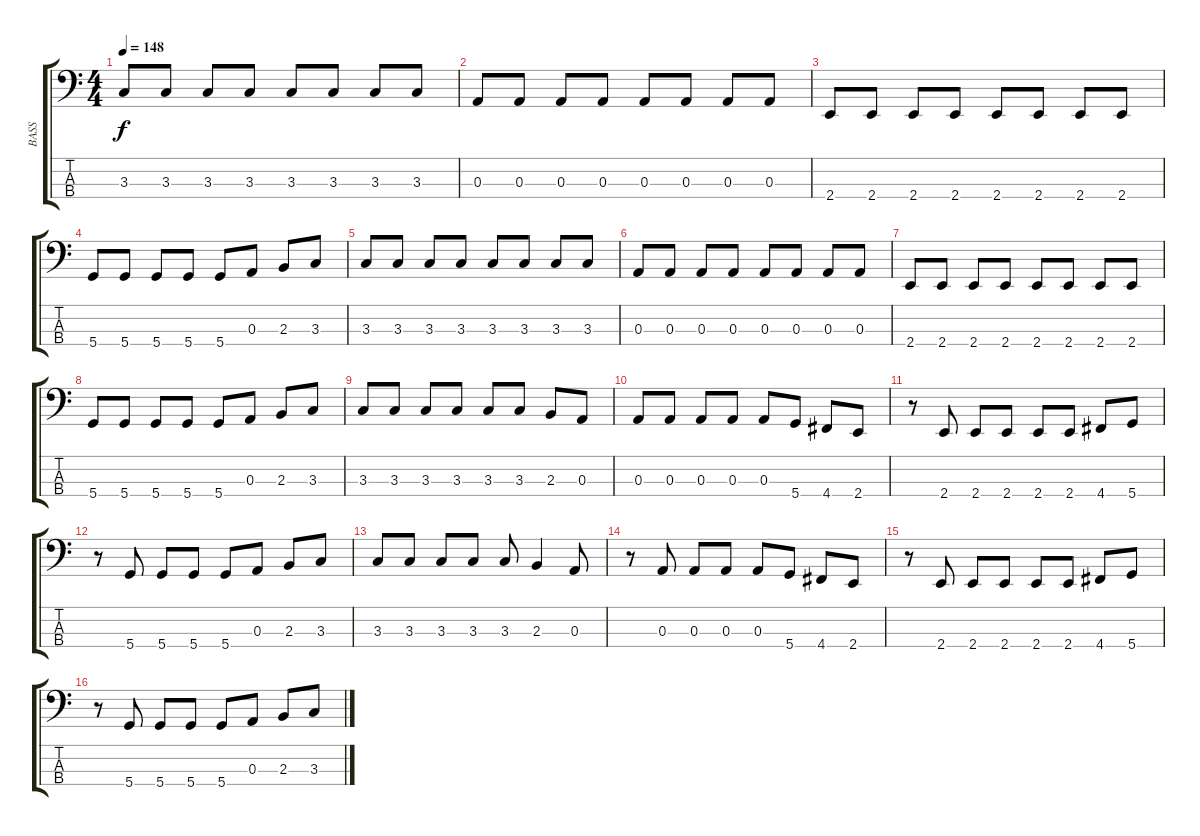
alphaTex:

\track ("BASS" "BASS") {instrument electricbassfinger}
\staff {score tabs}
\tuning (G2 D2 A1 D1) {hide}
\ts (4 4)
\tempo 148
\clef f4
\ks c
3.3.8{dy f} 3.3.8 3.3.8 3.3.8 3.3.8 3.3.8 3.3.8 3.3.8 |
0.3.8 0.3.8 0.3.8 0.3.8 0.3.8 0.3.8 0.3.8 0.3.8 |
2.4.8 2.4.8 2.4.8 2.4.8 2.4.8 2.4.8 2.4.8 2.4.8 |
5.4.8 5.4.8 5.4.8 5.4.8 5.4.8 0.3.8 2.3.8 3.3.8 |
3.3.8 3.3.8 3.3.8 3.3.8 3.3.8 3.3.8 3.3.8 3.3.8 |
0.3.8 0.3.8 0.3.8 0.3.8 0.3.8 0.3.8 0.3.8 0.3.8 |
2.4.8 2.4.8 2.4.8 2.4.8 2.4.8 2.4.8 2.4.8 2.4.8 |
5.4.8 5.4.8 5.4.8 5.4.8 5.4.8 0.3.8 2.3.8 3.3.8 |
3.3.8 3.3.8 3.3.8 3.3.8 3.3.8 3.3.8 2.3.8 0.3.8 |
0.3.8 0.3.8 0.3.8 0.3.8 0.3.8 5.4.8 4.4.8 2.4.8 |
r.8 2.4.8 2.4.8 2.4.8 2.4.8 2.4.8 4.4.8 5.4.8 |
r.8 5.4.8 5.4.8 5.4.8 5.4.8 0.3.8 2.3.8 3.3.8 |
3.3.8 3.3.8 3.3.8 3.3.8 3.3.8 2.3.4 0.3.8 |
r.8 0.3.8 0.3.8 0.3.8 0.3.8 5.4.8 4.4.8 2.4.8 |
r.8 2.4.8 2.4.8 2.4.8 2.4.8 2.4.8 4.4.8 5.4.8 |
r.8 5.4.8 5.4.8 5.4.8 5.4.8 0.3.8 2.3.8 3.3.8
